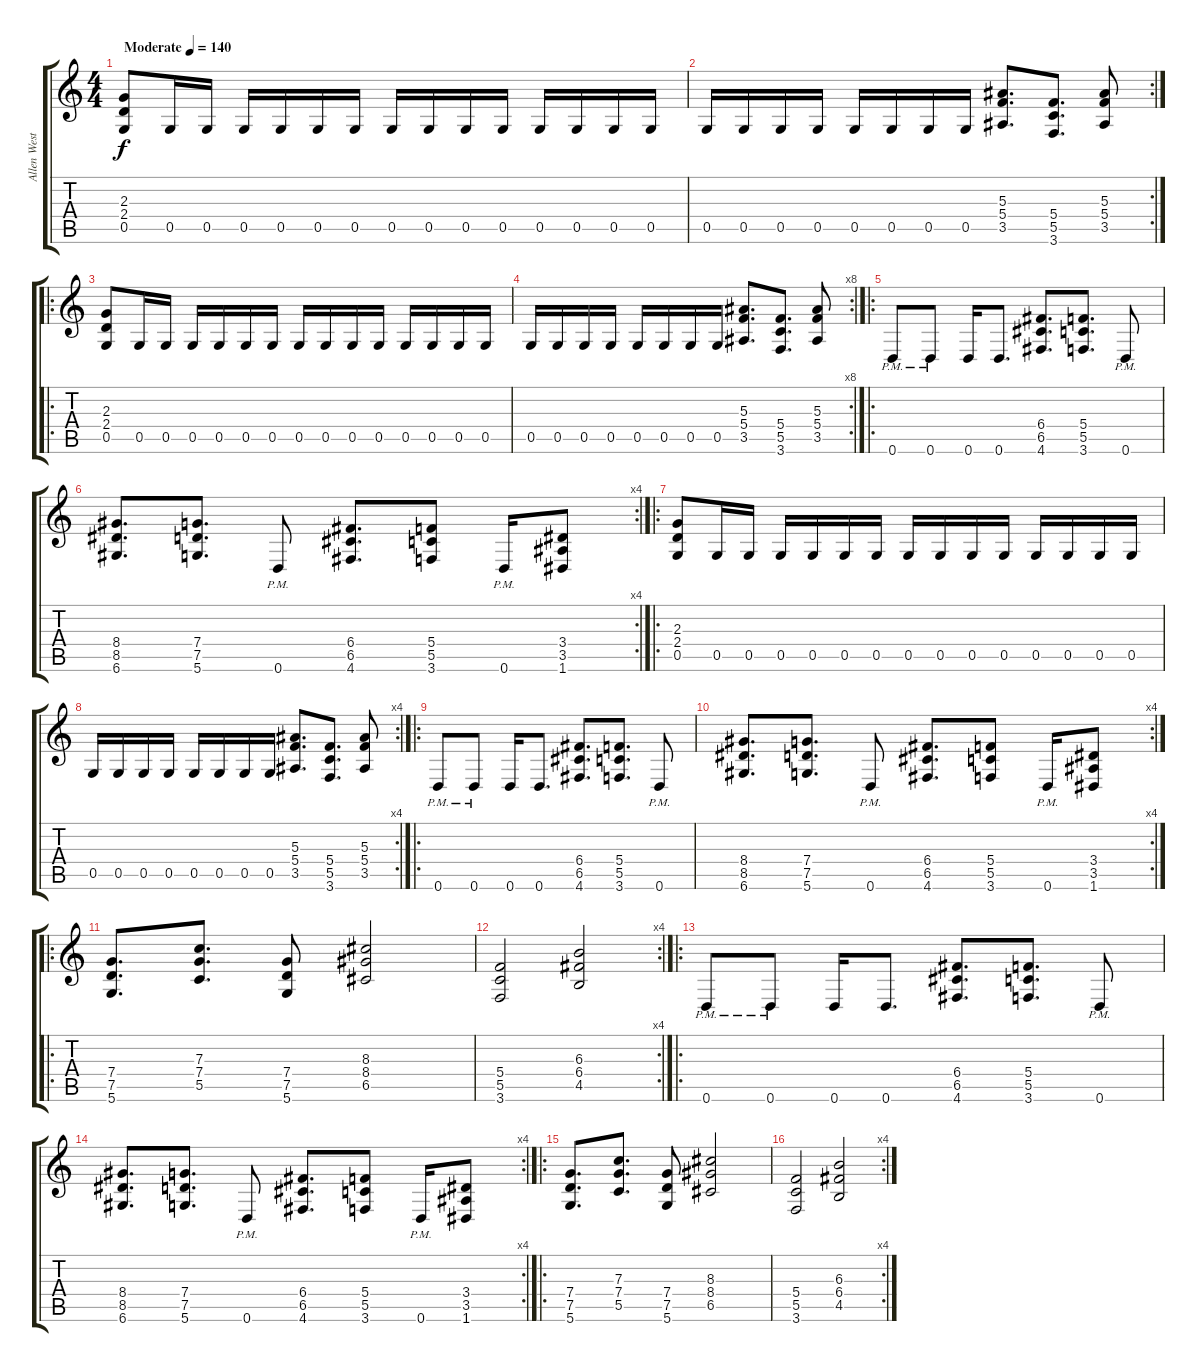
\track ("Allen West - Guitar" "Allen West") {instrument distortionguitar}
\staff {score tabs}
\tuning (D4 A3 F3 C3 G2 D2) {hide}
\ts (4 4)
\tempo (140 "Moderate")
\clef g2
\ks c
(2.3 2.4 0.5).8{dy f instrument distortionguitar} 0.5.16 0.5.16 0.5.16 0.5.16 0.5.16 0.5.16 0.5.16 0.5.16 0.5.16 0.5.16 0.5.16 0.5.16 0.5.16 0.5.16 |
\rc 2
0.5.16 0.5.16 0.5.16 0.5.16 0.5.16 0.5.16 0.5.16 0.5.16 (5.3 5.4 3.5).8{d} (5.4 5.5 3.6).8{d} (5.3 5.4 3.5).8 |
\ro
(2.3 2.4 0.5).8 0.5.16 0.5.16 0.5.16 0.5.16 0.5.16 0.5.16 0.5.16 0.5.16 0.5.16 0.5.16 0.5.16 0.5.16 0.5.16 0.5.16 |
\rc 8
0.5.16 0.5.16 0.5.16 0.5.16 0.5.16 0.5.16 0.5.16 0.5.16 (5.3 5.4 3.5).8{d} (5.4 5.5 3.6).8{d} (5.3 5.4 3.5).8 |
\ro
0.6{pm}.8 0.6{pm}.8 0.6.16 0.6.8{d} (6.4 6.5 4.6).8{d} (5.4 5.5 3.6).8{d} 0.6{pm}.8 |
\rc 4
(8.4 8.5 6.6).8{d} (7.4 7.5 5.6).8{d} 0.6{pm}.8 (6.4 6.5 4.6).8{d} (5.4 5.5 3.6).8 0.6{pm}.16 (3.4 3.5 1.6).8 |
\ro
(2.3 2.4 0.5).8 0.5.16 0.5.16 0.5.16 0.5.16 0.5.16 0.5.16 0.5.16 0.5.16 0.5.16 0.5.16 0.5.16 0.5.16 0.5.16 0.5.16 |
\rc 4
0.5.16 0.5.16 0.5.16 0.5.16 0.5.16 0.5.16 0.5.16 0.5.16 (5.3 5.4 3.5).8{d} (5.4 5.5 3.6).8{d} (5.3 5.4 3.5).8 |
\ro
0.6{pm}.8 0.6{pm}.8 0.6.16 0.6.8{d} (6.4 6.5 4.6).8{d} (5.4 5.5 3.6).8{d} 0.6{pm}.8 |
\rc 4
(8.4 8.5 6.6).8{d} (7.4 7.5 5.6).8{d} 0.6{pm}.8 (6.4 6.5 4.6).8{d} (5.4 5.5 3.6).8 0.6{pm}.16 (3.4 3.5 1.6).8 |
\ro
(7.4 7.5 5.6).8{d} (7.3 7.4 5.5).8{d} (7.4 7.5 5.6).8 (8.3 8.4 6.5).2 |
\rc 4
(5.4 5.5 3.6).2 (6.3 6.4 4.5).2 |
\ro
0.6{pm}.8 0.6{pm}.8 0.6.16 0.6.8{d} (6.4 6.5 4.6).8{d} (5.4 5.5 3.6).8{d} 0.6{pm}.8 |
\rc 4
(8.4 8.5 6.6).8{d} (7.4 7.5 5.6).8{d} 0.6{pm}.8 (6.4 6.5 4.6).8{d} (5.4 5.5 3.6).8 0.6{pm}.16 (3.4 3.5 1.6).8 |
\ro
(7.4 7.5 5.6).8{d} (7.3 7.4 5.5).8{d} (7.4 7.5 5.6).8 (8.3 8.4 6.5).2 |
\rc 4
(5.4 5.5 3.6).2 (6.3 6.4 4.5).2
